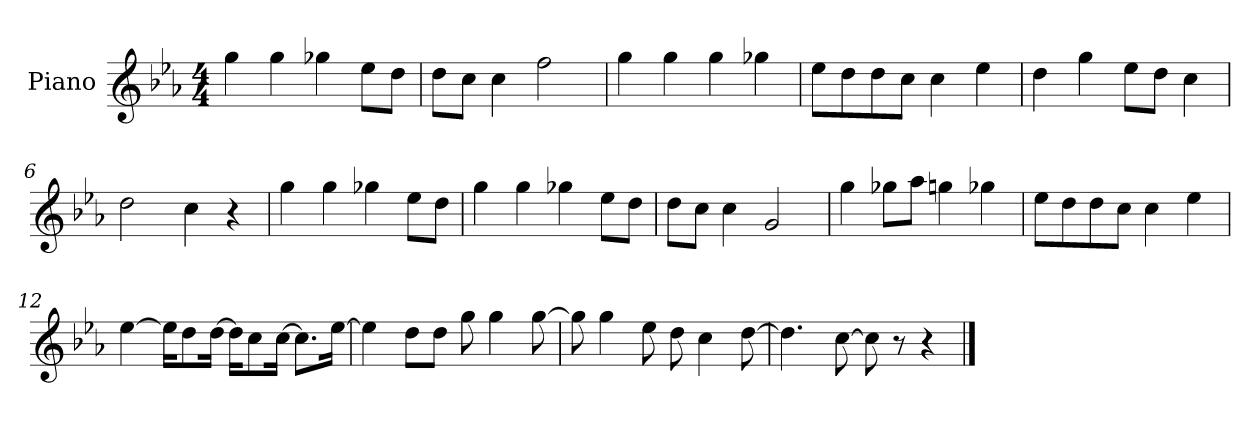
**kern
*part1
*staff1
*I"Piano
*I'P-no
*clefG2
*k[b-e-a-]
*M4/4
*MM90
=1
4gg\
4gg\
4gg-X\
8ee-\L
8dd\J
=2
8dd\L
8cc\J
4cc\
2ff\
=3
4gg\
4gg\
4gg\
4gg-X\
=4
8ee-\L
8dd\
8dd\
8cc\J
4cc\
4ee-\
=5
4dd\
4gg\
8ee-\L
8dd\J
4cc\
=6
2dd\
4cc\
4r
=7
4gg\
4gg\
4gg-X\
8ee-\L
8dd\J
!!LO:LB:g=z
=8
4gg\
4gg\
4gg-X\
8ee-\L
8dd\J
=9
8dd\L
8cc\J
4cc\
2g/
=10
4gg\
8gg-X\L
8aa-\J
4ggn\
4gg-X\
=11
8ee-\L
8dd\
8dd\
8cc\J
4cc\
4ee-\
=12
[4ee-\
16ee-\KL]
8dd\
[16dd\Jk
16dd\KL]
8cc\
[16cc\Jk
8.cc\L]
[16ee-\Jk
=13
4ee-\]
8dd\L
8dd\J
8gg\
4gg\
[8gg\
!!LO:LB:g=z
=14
8gg\]
4gg\
8ee-\
8dd\
4cc\
[8dd\
=15
4.dd\]
[8cc\
8cc\]
8r
4r
==
*-
